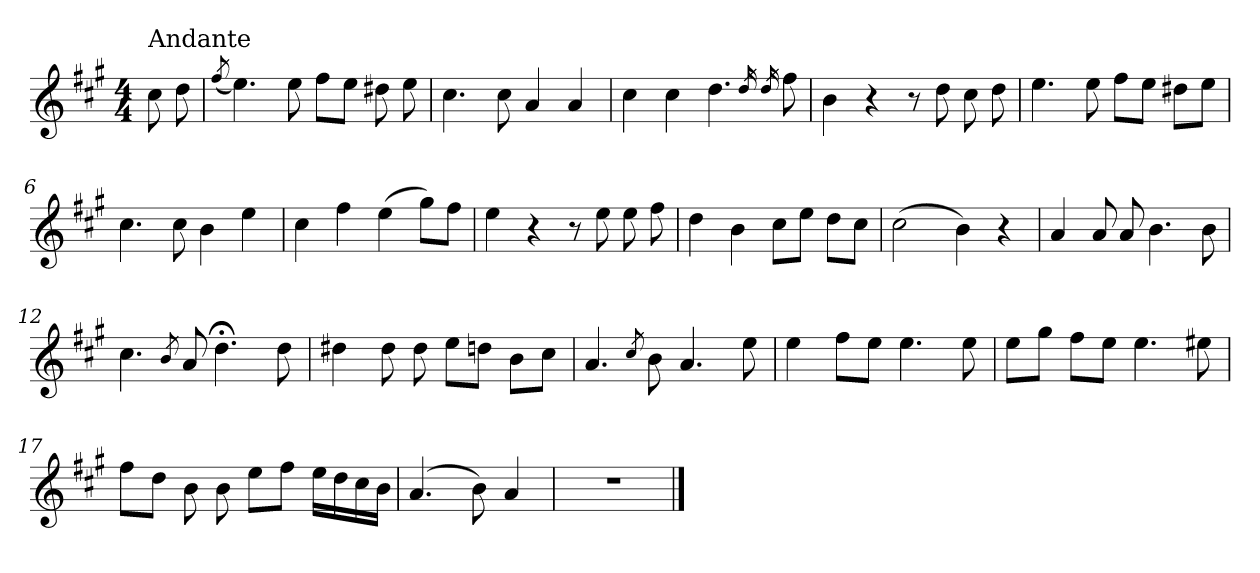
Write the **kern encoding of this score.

**kern
*part1
*staff1
*clefG2
*k[f#c#g#]
*A:
*M4/4
=
!LO:TX:a:t=Andante
8cc#\
8dd\
=1
(<8qff#/
4.ee\)
8ee\
8ff#\L
8ee\J
8dd#X\
8ee\
=2
4.cc#\
8cc#\
4a/
4a/
=3
4cc#\
4cc#\
4.dd\
16qdd/
16qdd/
8ff#\
=4
4b\
4r
8r
8dd\
8cc#\
8dd\
!!LO:LB:g=z
=5
4.ee\
8ee\
8ff#\L
8ee\J
8dd#X\L
8ee\J
=6
4.cc#\
8cc#\
4b\
4ee\
=7
4cc#\
4ff#\
(>4ee\
8gg#\L)
8ff#\J
=8
4ee\
4ra
8r
8ee\
8ee\
8ff#\
=9
4dd\
4b\
8cc#\L
8ee\J
8dd\L
8cc#\J
!!LO:LB:g=z
=10
(>2cc#\
4b\)
4r
=11
4a/
8a/
8a/
4.b\
8b\
=12
4.cc#\
8qb/
8a/
4.dd;<\
8dd\
=13
4dd#X\
8dd#\
8dd#\
8ee\L
8ddn\J
8b\L
8cc#\J
=14
4.a/
8qcc#/
8b\
4.a/
8ee\
!!LO:LB:g=z
=15
4ee\
8ff#\L
8ee\J
4.ee\
8ee\
=16
8ee\L
8gg#\J
8ff#\L
8ee\J
4.ee\
8ee#X\
=17
8ff#\L
8dd\J
8b\
8b\
8ee\L
8ff#\J
16ee\LL
16dd\
16cc#\
16b\JJ
=18
(>4.a/
8b\)
4a/
!!LO:LB:g=z
=19
1r
==
*-
